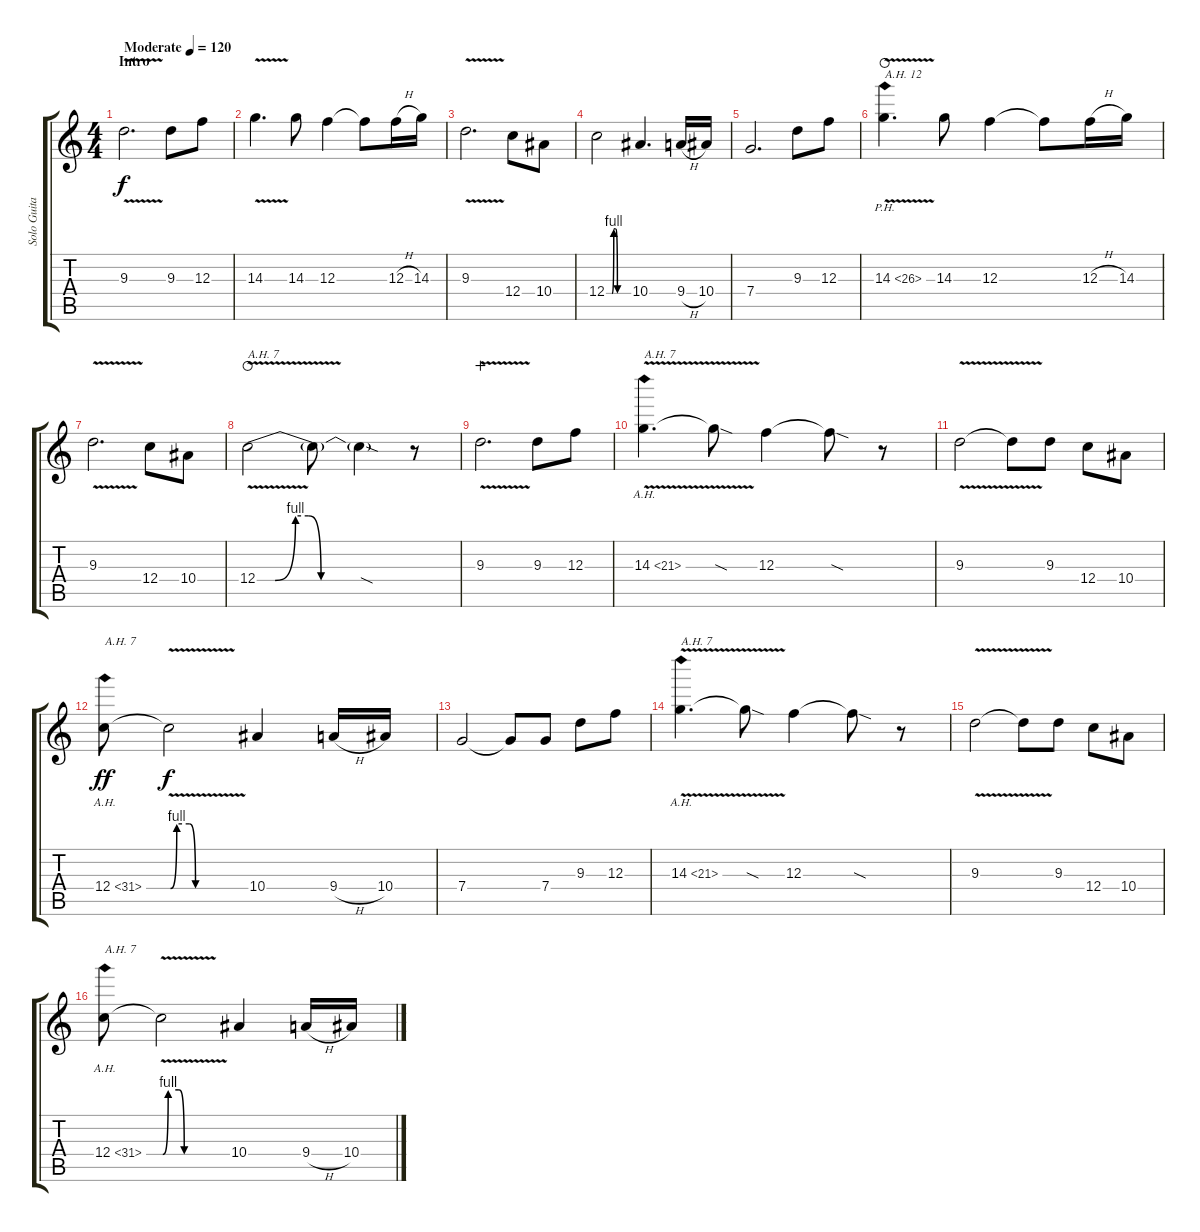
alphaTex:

\track ("Solo Guitar" "Solo Guita") {instrument distortionguitar}
\staff {score tabs}
\tuning (D4 A3 F3 C3 G2 D2) {hide}
\ts (4 4)
\section ("" "Intro")
\tempo (120 "Moderate")
\clef g2
\ks c
9.3{v}.2{d dy f instrument distortionguitar} 9.3.8 12.3.8 |
14.3{v}.4{d} 14.3.8 12.3.4 12.3{t}.8 12.3{h}.16 14.3.16 |
9.3{v}.2{d} 12.4.8 10.4.8 |
12.4{be (custom 0 0 15 0 20 4 25 4 30 0 60 0)}.2 10.4.4{d} 9.4{h}.16 10.4.16 |
7.4.2{d} 9.3.8 12.3.8 |
14.3{ph 12 v}.4{d txt "A.H. 12" waho} 14.3.8 12.3.4 12.3{t}.8 12.3{h}.16 14.3.16 |
9.3{v}.2{d} 12.4.8 10.4.8 |
12.4{be (custom 0 0 7 0 15 4 20 4 25 0 60 0) v}.2{txt "A.H. 7" waho} 12.4{t}.8 12.4{sod t}.4 r.8 |
9.3{v}.2{d wahc} 9.3.8 12.3.8 |
14.3{ah 7 v}.4{d txt "A.H. 7"} 14.3{sod t}.8 12.3.4 12.3{sod t}.8 r.8 |
9.3{v}.2 9.3{v t}.8 9.3.8 12.4.8 10.4.8 |
12.4{ah 19}.8{txt "A.H. 7" dy ff} 12.4{be (custom 0 0 5 4 15 4 20 0 60 0) v t}.2{dy f} 10.4.4 9.4{h}.16 10.4.16 |
7.4.2 7.4{t}.8 7.4.8 9.3.8 12.3.8 |
14.3{ah 7 v}.4{d txt "A.H. 7"} 14.3{sod t}.8 12.3.4 12.3{sod t}.8 r.8 |
9.3{v}.2 9.3{v t}.8 9.3.8 12.4.8 10.4.8 |
12.4{ah 19}.8{txt "A.H. 7"} 12.4{be (custom 0 0 5 4 15 4 20 0 60 0) v t}.2 10.4.4 9.4{h}.16 10.4.16
